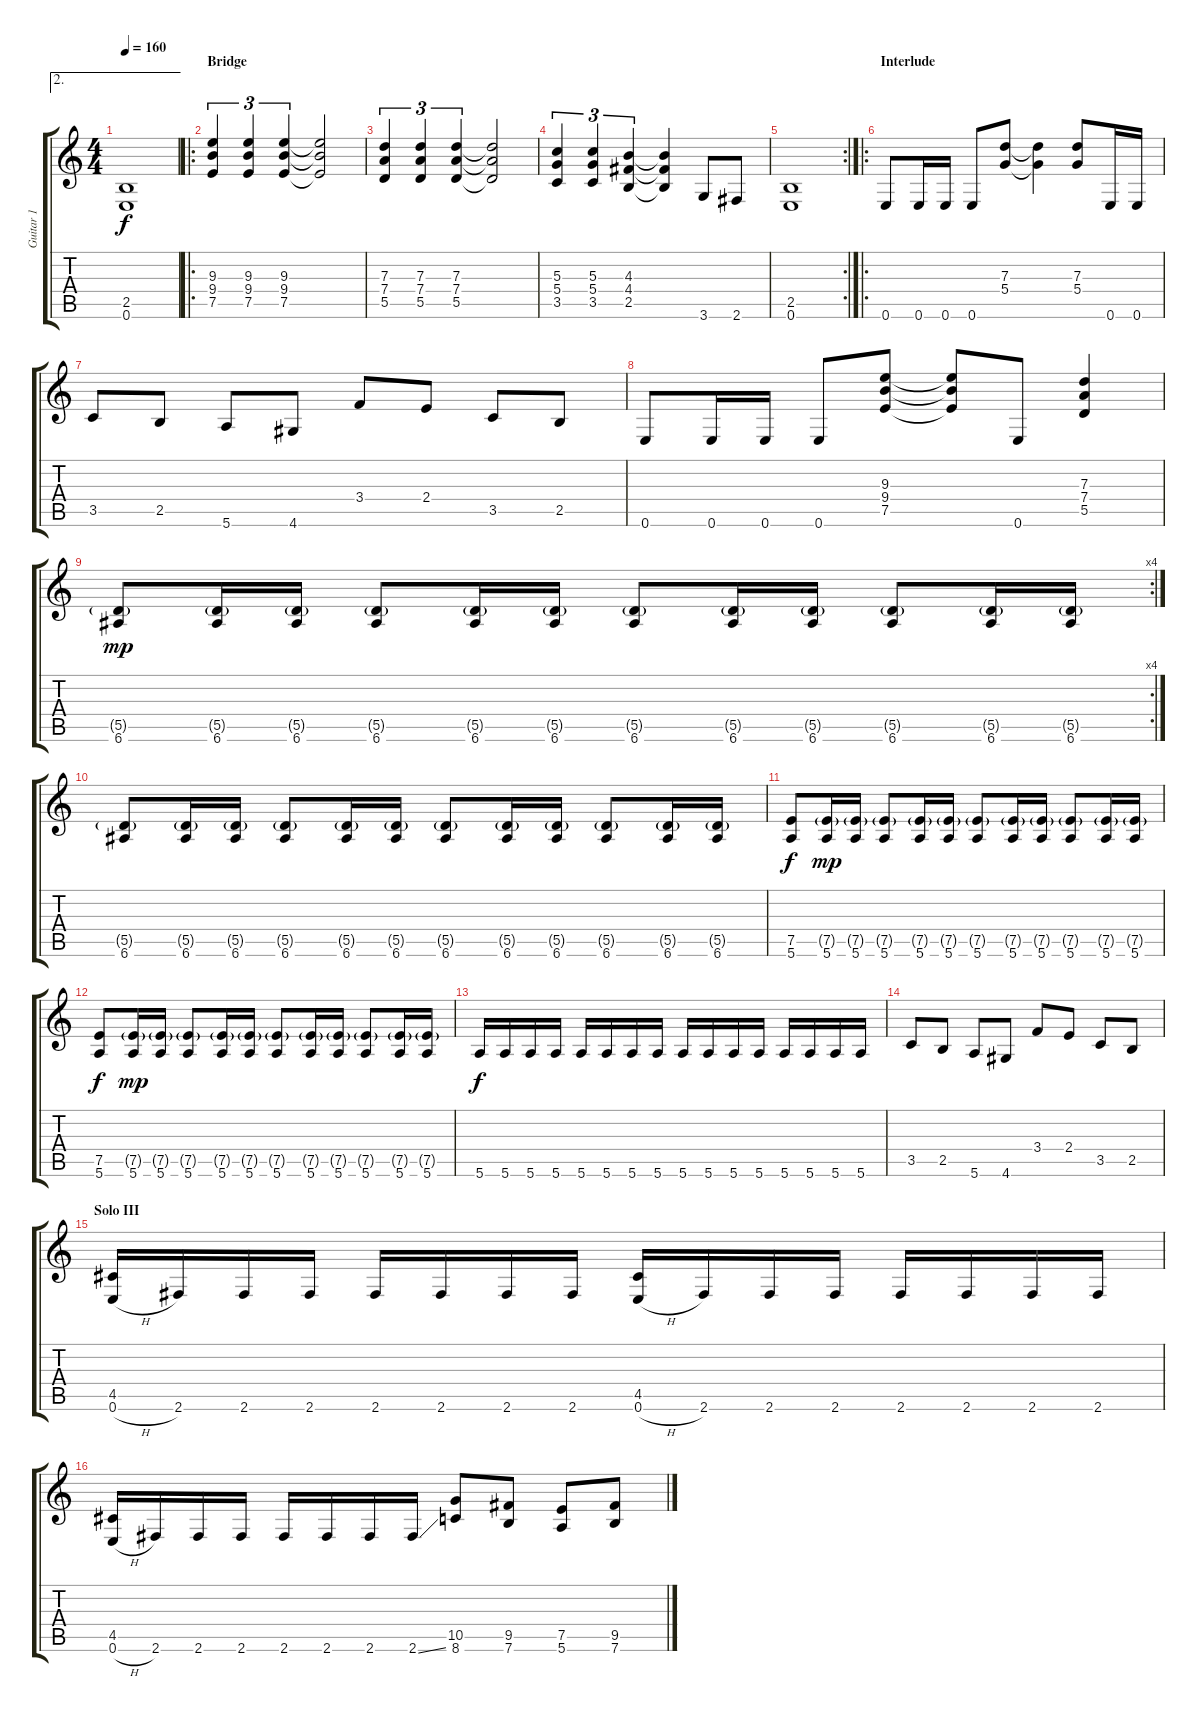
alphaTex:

\track ("Guitar 1" "Guitar 1") {instrument distortionguitar}
\staff {score tabs}
\tuning (E4 B3 G3 D3 A2 E2) {hide}
\ae 2
\ts (4 4)
\tempo 160
\clef g2
\ks c
(2.5 0.6).1{dy f} |
\ro
\section ("" "Bridge")
(9.3 9.4 7.5).4{tu (3 2)} (9.3 9.4 7.5).4{tu (3 2)} (9.3 9.4 7.5).4{tu (3 2)} (9.3{t} 9.4{t} 7.5{t}).2 |
(7.3 7.4 5.5).4{tu (3 2)} (7.3 7.4 5.5).4{tu (3 2)} (7.3 7.4 5.5).4{tu (3 2)} (7.3{t} 7.4{t} 5.5{t}).2 |
(5.3 5.4 3.5).4{tu (3 2)} (5.3 5.4 3.5).4{tu (3 2)} (4.3 4.4 2.5).4{tu (3 2)} (4.3{t} 4.4{t} 2.5{t}).4 3.6.8 2.6.8 |
\rc 2
(2.5 0.6).1 |
\ro
\section ("" "Interlude")
0.6.8 0.6.16 0.6.16 0.6.8 (7.3 5.4).8 (7.3{t} 5.4{t}).4 (7.3 5.4).8 0.6.16 0.6.16 |
3.5.8 2.5.8 5.6.8 4.6.8 3.4.8 2.4.8 3.5.8 2.5.8 |
0.6.8 0.6.16 0.6.16 0.6.8 (9.3 9.4 7.5).8 (9.3{t} 9.4{t} 7.5{t}).8 0.6.8 (7.3 7.4 5.5).4 |
\rc 4
(5.5{g} 6.6).8{dy mp} (5.5{g} 6.6).16 (5.5{g} 6.6).16 (5.5{g} 6.6).8 (5.5{g} 6.6).16 (5.5{g} 6.6).16 (5.5{g} 6.6).8 (5.5{g} 6.6).16 (5.5{g} 6.6).16 (5.5{g} 6.6).8 (5.5{g} 6.6).16 (5.5{g} 6.6).16 |
(5.5{g} 6.6).8 (5.5{g} 6.6).16 (5.5{g} 6.6).16 (5.5{g} 6.6).8 (5.5{g} 6.6).16 (5.5{g} 6.6).16 (5.5{g} 6.6).8 (5.5{g} 6.6).16 (5.5{g} 6.6).16 (5.5{g} 6.6).8 (5.5{g} 6.6).16 (5.5{g} 6.6).16 |
(7.5 5.6).8{dy f} (7.5{g} 5.6).16{dy mp} (7.5{g} 5.6).16 (7.5{g} 5.6).8 (7.5{g} 5.6).16 (7.5{g} 5.6).16 (7.5{g} 5.6).8 (7.5{g} 5.6).16 (7.5{g} 5.6).16 (7.5{g} 5.6).8 (7.5{g} 5.6).16 (7.5{g} 5.6).16 |
(7.5 5.6).8{dy f} (7.5{g} 5.6).16{dy mp} (7.5{g} 5.6).16 (7.5{g} 5.6).8 (7.5{g} 5.6).16 (7.5{g} 5.6).16 (7.5{g} 5.6).8 (7.5{g} 5.6).16 (7.5{g} 5.6).16 (7.5{g} 5.6).8 (7.5{g} 5.6).16 (7.5{g} 5.6).16 |
5.6.16{dy f} 5.6.16 5.6.16 5.6.16 5.6.16 5.6.16 5.6.16 5.6.16 5.6.16 5.6.16 5.6.16 5.6.16 5.6.16 5.6.16 5.6.16 5.6.16 |
3.5.8 2.5.8 5.6.8 4.6.8 3.4.8 2.4.8 3.5.8 2.5.8 |
\section ("" "Solo III")
(4.5 0.6{h}).16 2.6.16 2.6.16 2.6.16 2.6.16 2.6.16 2.6.16 2.6.16 (4.5 0.6{h}).16 2.6.16 2.6.16 2.6.16 2.6.16 2.6.16 2.6.16 2.6.16 |
(4.5 0.6{h}).16 2.6.16 2.6.16 2.6.16 2.6.16 2.6.16 2.6.16 2.6{ss}.16 (10.5 8.6).8 (9.5 7.6).8 (7.5 5.6).8 (9.5 7.6).8
